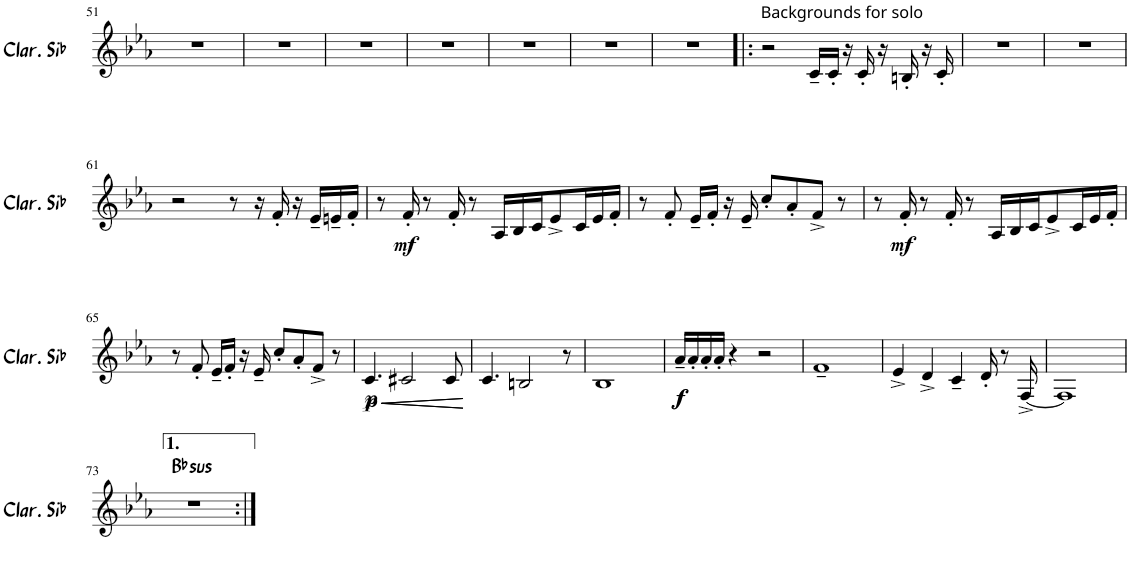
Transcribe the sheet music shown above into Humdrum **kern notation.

**kern	**dynam	**harte
*part1	*part1	*part1
*staff1	*staff1	*
*I"Clarinette en Sib	*	*
*I'Clar. Sib	*	*
!!LO:PB:g=z
*clefG2	*	*
*Trd1c2	*	*
*k[b-e-a-]	*	*
*M4/4	*	*
*met(c)	*	*
=51	=51	=51
1r	.	.
=52	=52	=52
1r	.	.
=53	=53	=53
1r	.	.
=54	=54	=54
1r	.	.
=55	=55	=55
1r	.	.
=56	=56	=56
1r	.	.
=57	=57	=57
1r	.	.
=58!|:	=58!|:	=58!|:
!LO:TX:a:t=Backgrounds for solo	!	!
2r	.	.
16c~/LL	.	.
16c'/JJ	.	.
16r	.	.
16c'/	.	.
16r	.	.
16Bn'/	.	.
16r	.	.
16c'/	.	.
=59	=59	=59
1r	.	.
=60	=60	=60
1r	.	.
!!LO:LB:g=z
=61	=61	=61
2r	.	.
8r	.	.
16r	.	.
16f'/	.	.
16r	.	.
16e-~/LL	.	.
16en~/	.	.
16f'/JJ	.	.
=62	=62	=62
8r	.	.
!	!LO:DY:b	!
16f'/	mf	.
8r	.	.
16f'/	.	.
8r	.	.
16A-/LL	.	.
16B-/	.	.
16c/J	.	.
8e-^/	.	.
16c/L	.	.
16e-/	.	.
16f'/JJ	.	.
=63	=63	=63
8r	.	.
8f'/	.	.
16e-~/LL	.	.
16f'/JJ	.	.
16r	.	.
16e-~/	.	.
8cc'/L	.	.
8a-'/	.	.
8f^/J	.	.
8r	.	.
=64	=64	=64
8r	.	.
!	!LO:DY:b	!
16f'/	mf	.
8r	.	.
16f'/	.	.
8r	.	.
16A-/LL	.	.
16B-/	.	.
16c/J	.	.
8e-^/	.	.
16c/L	.	.
16e-/	.	.
16f'/JJ	.	.
!!LO:LB:g=z
=65	=65	=65
8r	.	.
8f'/	.	.
16e-~/LL	.	.
16f'/JJ	.	.
16r	.	.
16e-~/	.	.
8cc'/L	.	.
8a-'/	.	.
8f^/J	.	.
8r	.	.
=66	=66	=66
!	!LO:HP:b	!
!	!LO:DY:n=1:b	!
!	!LO:DY:n=2:b	!
4.c/	< p p	.
!	!LO:HP:b	!
2c#X/	<	.
8c#/	.	.
.	[ [	.
=67	=67	=67
4.c/	.	.
2Bn/	.	.
8r	.	.
=68	=68	=68
1B-	.	.
=69	=69	=69
!	!LO:DY:b	!
!	!LO:DY:n=1:b	!
16a-~/LL	f f	.
16a-'/	.	.
16a-'/	.	.
16a-'/JJ	.	.
4r	.	.
2r	.	.
=70	=70	=70
1f~	.	.
=71	=71	=71
4e-^/	.	.
4d^/	.	.
4c~/	.	.
16d'/	.	.
8r	.	.
[16F^/	.	.
=72	=72	=72
1F]	.	.
!!LO:LB:g=z
=73	=73	=73
!	!	!LO:H:kt=sus
1r	.	Bb:sus4
=:|!	=:|!	=:|!
*-	*-	*-
